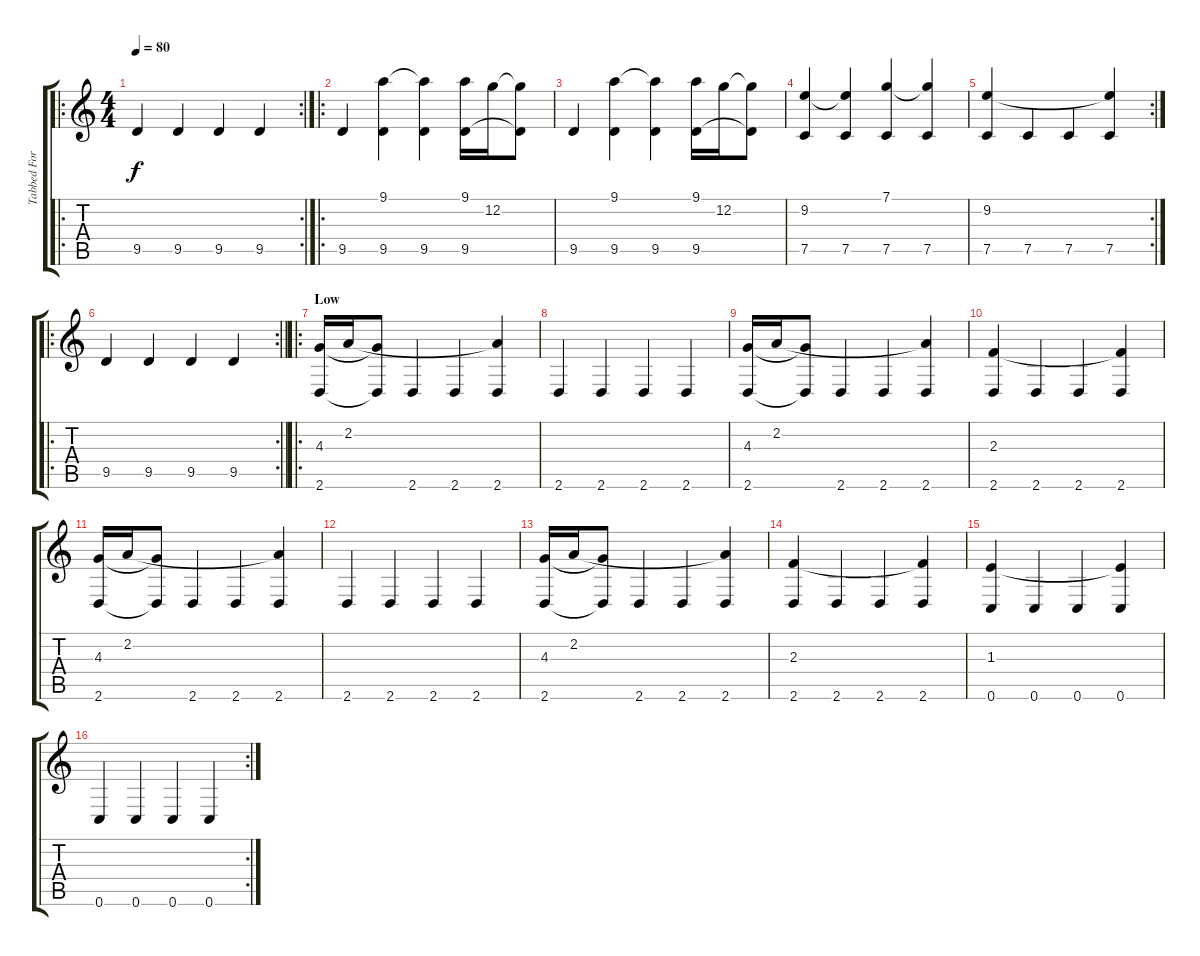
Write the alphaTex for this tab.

\track ("Tabbed For Guitar" "Tabbed For") {mute instrument acousticguitarsteel}
\staff {score tabs}
\tuning (C4 G3 Eb3 Bb2 F2 C2) {hide}
\ro
\rc 2
\ts (4 4)
\tempo 80
\clef g2
\ks c
9.5.4{dy f} 9.5.4 9.5.4 9.5.4 |
\ro
9.5.4 (9.1 9.5).4 (9.1{t} 9.5).4 (9.1 9.5).16 12.2.16 (12.2{t} 9.5{t}).8 |
9.5.4 (9.1 9.5).4 (9.1{t} 9.5).4 (9.1 9.5).16 12.2.16 (12.2{t} 9.5{t}).8 |
(9.2 7.5).4 (9.2{t} 7.5).4 (7.1 7.5).4 (7.1{t} 7.5).4 |
\rc 2
(9.2 7.5).4 7.5.4 7.5.4 (9.2{t} 7.5).4 |
\ro
\rc 2
\barLineRight lightlight
9.5.4 9.5.4 9.5.4 9.5.4 |
\ro
\section ("" "Low")
(4.3 2.6).16 2.2.16 (4.3{t} 2.6{t}).8 2.6.4 2.6.4 (2.2{t} 2.6).4 |
2.6.4 2.6.4 2.6.4 2.6.4 |
(4.3 2.6).16 2.2.16 (4.3{t} 2.6{t}).8 2.6.4 2.6.4 (2.2{t} 2.6).4 |
(2.3 2.6).4 2.6.4 2.6.4 (2.3{t} 2.6).4 |
(4.3 2.6).16 2.2.16 (4.3{t} 2.6{t}).8 2.6.4 2.6.4 (2.2{t} 2.6).4 |
2.6.4 2.6.4 2.6.4 2.6.4 |
(4.3 2.6).16 2.2.16 (4.3{t} 2.6{t}).8 2.6.4 2.6.4 (2.2{t} 2.6).4 |
(2.3 2.6).4 2.6.4 2.6.4 (2.3{t} 2.6).4 |
(1.3 0.6).4 0.6.4 0.6.4 (1.3{t} 0.6).4 |
\rc 2
0.6.4 0.6.4 0.6.4 0.6.4
